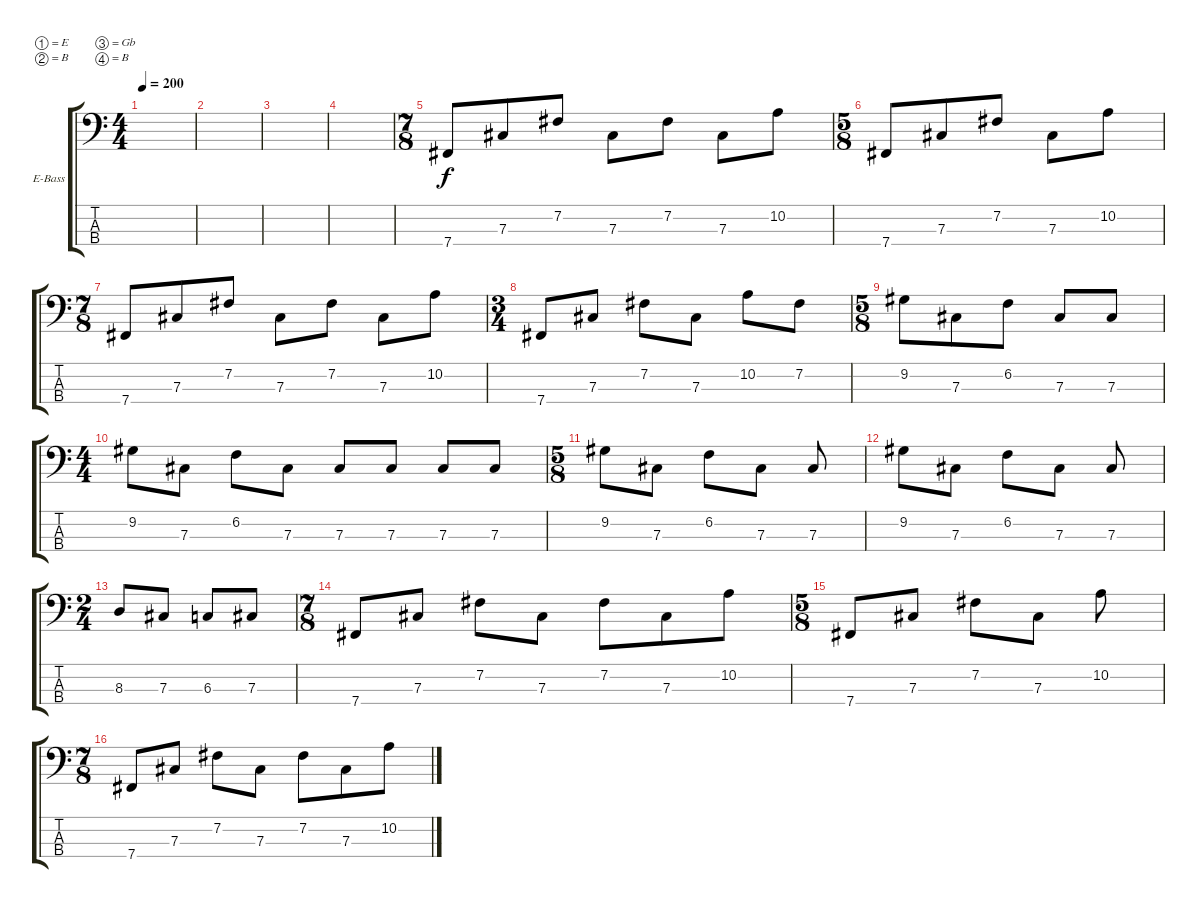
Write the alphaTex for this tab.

\bracketExtendMode groupsimilarinstruments
\firstSystemTrackNameOrientation horizontal
\otherSystemsTrackNameOrientation horizontal
\track ("Electric Bass" "E-Bass") {instrument electricbassfinger}
\staff {score tabs}
\tuning (E2 B1 Gb1 B0)
\ts (4 4)
\tempo 200
\clef f4
\scale
0.333333
\ks c
|
\scale
0.333333 |
\scale
0.333333 |
\scale
0.209459 |
\ts (7 8)
\beaming (8 3 2 2)
\scale
0.39527 7.4.8 7.3.8 7.2.8 7.3.8 7.2.8 7.3.8 10.2.8 |
\ts (5 8)
\beaming (8 3 2)
\scale
0.39527 7.4.8 7.3.8 7.2.8 7.3.8 10.2.8 |
\ts (7 8)
\beaming (8 3 2 2)
\scale
0.333333 7.4.8 7.3.8 7.2.8 7.3.8 7.2.8 7.3.8 10.2.8 |
\ts (3 4)
\beaming (8 2 2 2)
\scale
0.333333 7.4.8 7.3.8 7.2.8 7.3.8 10.2.8 7.2.8 |
\ts (5 8)
\beaming (8 3 2)
\scale
0.333333 9.2.8 7.3.8 6.2.8 7.3.8 7.3.8 |
\ts (4 4)
\beaming (8 2 2 2 2)
\scale
0.39527 9.2.8 7.3.8 6.2.8 7.3.8 7.3.8 7.3.8 7.3.8 7.3.8 |
\ts (5 8)
\beaming (8 2 2 2)
\scale
0.39527 9.2.8 7.3.8 6.2.8 7.3.8 7.3.8 |
\scale
0.209459 9.2.8 7.3.8 6.2.8 7.3.8 7.3.8 |
\ts (2 4)
\beaming (8 2 2)
\scale
0.333333 8.3.8 7.3.8 6.3.8 7.3.8 |
\ts (7 8)
\beaming (8 2 2 3)
\scale
0.333333 7.4.8 7.3.8 7.2.8 7.3.8 7.2.8 7.3.8 10.2.8 |
\ts (5 8)
\beaming (8 2 2 1)
\scale
0.333333 7.4.8 7.3.8 7.2.8 7.3.8 10.2.8 |
\ts (7 8)
\beaming (8 2 2 3)
\scale
0.333333 7.4.8 7.3.8 7.2.8 7.3.8 7.2.8 7.3.8 10.2.8
